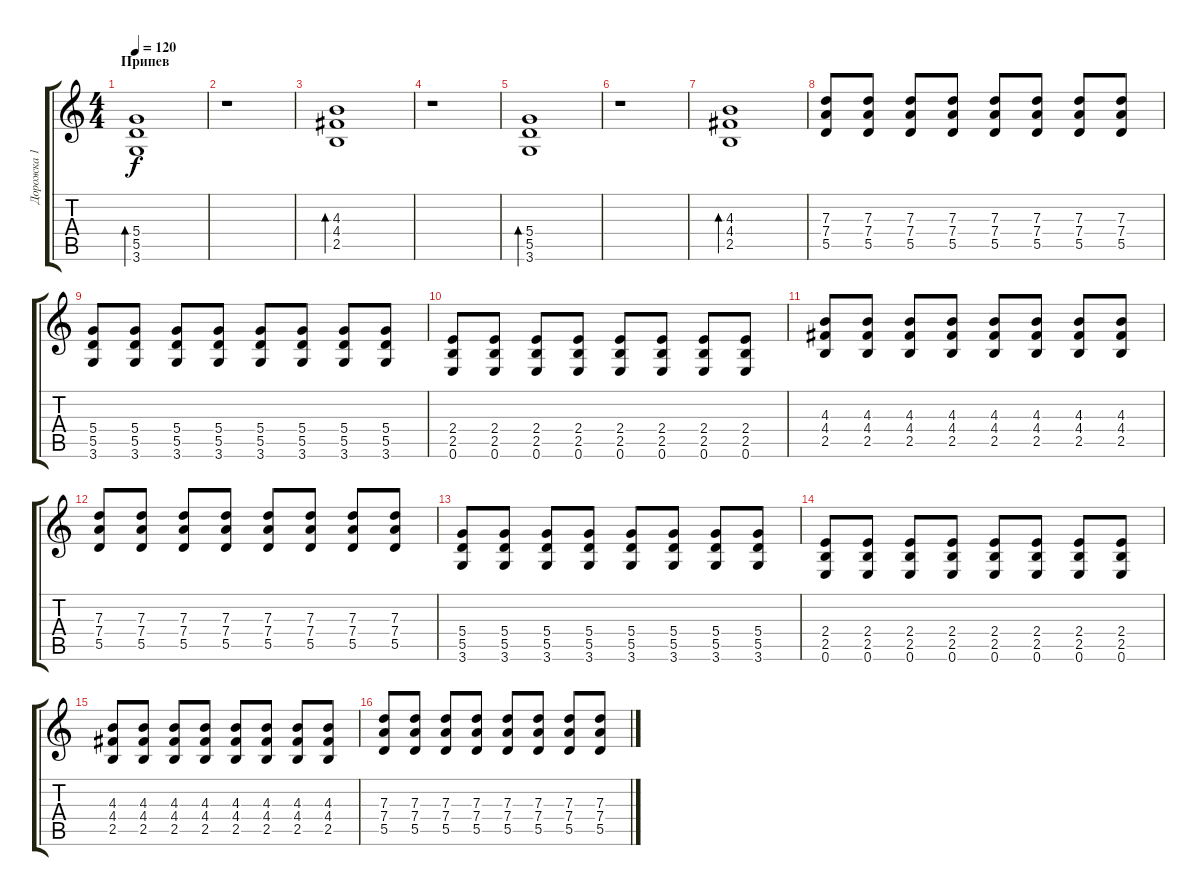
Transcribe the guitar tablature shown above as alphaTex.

\track ("Дорожка 1" "Дорожка 1") {instrument distortionguitar}
\staff {score tabs}
\tuning (E4 B3 G3 D3 A2 E2) {hide}
\ts (4 4)
\section ("" "Припев")
\tempo 120
\clef g2
\ks c
(5.4 5.5 3.6).1{bd 480 dy f} |
r.1 |
(4.3 4.4 2.5).1{bd 480} |
r.1 |
(5.4 5.5 3.6).1{bd 480} |
r.1 |
(4.3 4.4 2.5).1{bd 480} |
(7.3 7.4 5.5).8 (7.3 7.4 5.5).8 (7.3 7.4 5.5).8 (7.3 7.4 5.5).8 (7.3 7.4 5.5).8 (7.3 7.4 5.5).8 (7.3 7.4 5.5).8 (7.3 7.4 5.5).8 |
(5.4 5.5 3.6).8 (5.4 5.5 3.6).8 (5.4 5.5 3.6).8 (5.4 5.5 3.6).8 (5.4 5.5 3.6).8 (5.4 5.5 3.6).8 (5.4 5.5 3.6).8 (5.4 5.5 3.6).8 |
(2.4 2.5 0.6).8 (2.4 2.5 0.6).8 (2.4 2.5 0.6).8 (2.4 2.5 0.6).8 (2.4 2.5 0.6).8 (2.4 2.5 0.6).8 (2.4 2.5 0.6).8 (2.4 2.5 0.6).8 |
(4.3 4.4 2.5).8 (4.3 4.4 2.5).8 (4.3 4.4 2.5).8 (4.3 4.4 2.5).8 (4.3 4.4 2.5).8 (4.3 4.4 2.5).8 (4.3 4.4 2.5).8 (4.3 4.4 2.5).8 |
(7.3 7.4 5.5).8 (7.3 7.4 5.5).8 (7.3 7.4 5.5).8 (7.3 7.4 5.5).8 (7.3 7.4 5.5).8 (7.3 7.4 5.5).8 (7.3 7.4 5.5).8 (7.3 7.4 5.5).8 |
(5.4 5.5 3.6).8 (5.4 5.5 3.6).8 (5.4 5.5 3.6).8 (5.4 5.5 3.6).8 (5.4 5.5 3.6).8 (5.4 5.5 3.6).8 (5.4 5.5 3.6).8 (5.4 5.5 3.6).8 |
(2.4 2.5 0.6).8 (2.4 2.5 0.6).8 (2.4 2.5 0.6).8 (2.4 2.5 0.6).8 (2.4 2.5 0.6).8 (2.4 2.5 0.6).8 (2.4 2.5 0.6).8 (2.4 2.5 0.6).8 |
(4.3 4.4 2.5).8 (4.3 4.4 2.5).8 (4.3 4.4 2.5).8 (4.3 4.4 2.5).8 (4.3 4.4 2.5).8 (4.3 4.4 2.5).8 (4.3 4.4 2.5).8 (4.3 4.4 2.5).8 |
(7.3 7.4 5.5).8 (7.3 7.4 5.5).8 (7.3 7.4 5.5).8 (7.3 7.4 5.5).8 (7.3 7.4 5.5).8 (7.3 7.4 5.5).8 (7.3 7.4 5.5).8 (7.3 7.4 5.5).8
